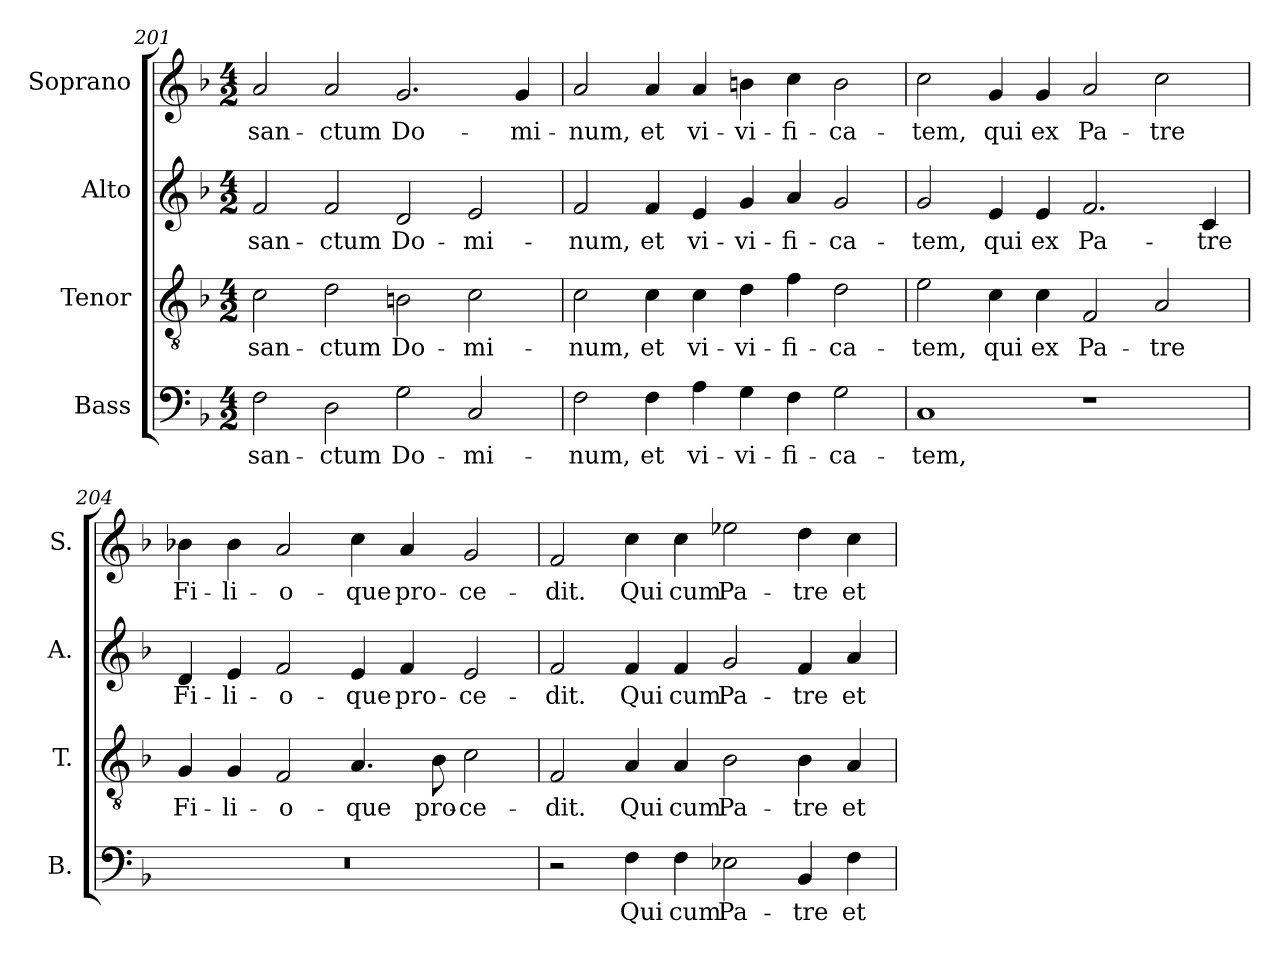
**kern	**text	**kern	**text	**kern	**text	**kern	**text
*part4	*part4	*part3	*part3	*part2	*part2	*part1	*part1
*staff4	*staff4	*staff3	*staff3	*staff2	*staff2	*staff1	*staff1
*I"Bass	*	*I"Tenor	*	*I"Alto	*	*I"Soprano	*
*I'B.	*	*I'T.	*	*I'A.	*	*I'S.	*
*clefF4	*	*clefGv2	*	*clefG2	*	*clefG2	*
*	*	*ITrd7c12	*	*	*	*	*
*k[b-]	*	*k[b-]	*	*k[b-]	*	*k[b-]	*
*F:	*	*F:	*	*F:	*	*F:	*
*M4/2	*	*M4/2	*	*M4/2	*	*M4/2	*
=201	=201	=201	=201	=201	=201	=201	=201
!	!LO:LY:b:color=#000000	!	!	!	!	!	!
!	!	!	!LO:LY:b:color=#000000	!	!	!	!
!	!	!	!	!	!LO:LY:b:color=#000000	!	!
!	!	!	!	!	!	!	!LO:LY:b:color=#000000
2Fi\	san-	2Ci\	san-	2fi/	san-	2ai/	san-
!	!LO:LY:b:color=#000000	!	!	!	!	!	!
!	!	!	!LO:LY:b:color=#000000	!	!	!	!
!	!	!	!	!	!LO:LY:b:color=#000000	!	!
!	!	!	!	!	!	!	!LO:LY:b:color=#000000
2Di\	-ctum	2Di\	-ctum	2fi/	-ctum	2ai/	-ctum
!	!LO:LY:b:color=#000000	!	!	!	!	!	!
!	!	!	!LO:LY:b:color=#000000	!	!	!	!
!	!	!	!	!	!LO:LY:b:color=#000000	!	!
!	!	!	!	!	!	!	!LO:LY:b:color=#000000
2Gi\	Do-	2BBni\	Do-	2di/	Do-	2.gi/	Do-
!	!LO:LY:b:color=#000000	!	!	!	!	!	!
!	!	!	!LO:LY:b:color=#000000	!	!	!	!
!	!	!	!	!	!LO:LY:b:color=#000000	!	!
2Ci/	-mi-	2Ci\	-mi-	2ei/	-mi-	.	.
!	!	!	!	!	!	!	!LO:LY:b:color=#000000
.	.	.	.	.	.	4gi/	-mi-
=202	=202	=202	=202	=202	=202	=202	=202
!	!LO:LY:b:color=#000000	!	!	!	!	!	!
!	!	!	!LO:LY:b:color=#000000	!	!	!	!
!	!	!	!	!	!LO:LY:b:color=#000000	!	!
!	!	!	!	!	!	!	!LO:LY:b:color=#000000
2Fi\	-num,	2Ci\	-num,	2fi/	-num,	2ai/	-num,
!	!LO:LY:b:color=#000000	!	!	!	!	!	!
!	!	!	!LO:LY:b:color=#000000	!	!	!	!
!	!	!	!	!	!LO:LY:b:color=#000000	!	!
!	!	!	!	!	!	!	!LO:LY:b:color=#000000
4Fi\	et	4Ci\	et	4fi/	et	4ai/	et
!	!LO:LY:b:color=#000000	!	!	!	!	!	!
!	!	!	!LO:LY:b:color=#000000	!	!	!	!
!	!	!	!	!	!LO:LY:b:color=#000000	!	!
!	!	!	!	!	!	!	!LO:LY:b:color=#000000
4Ai\	vi-	4Ci\	vi-	4ei/	vi-	4ai/	vi-
!	!LO:LY:b:color=#000000	!	!	!	!	!	!
!	!	!	!LO:LY:b:color=#000000	!	!	!	!
!	!	!	!	!	!LO:LY:b:color=#000000	!	!
!	!	!	!	!	!	!	!LO:LY:b:color=#000000
4Gi\	-vi-	4Di\	-vi-	4gi/	-vi-	4bni\	-vi-
!	!LO:LY:b:color=#000000	!	!	!	!	!	!
!	!	!	!LO:LY:b:color=#000000	!	!	!	!
!	!	!	!	!	!LO:LY:b:color=#000000	!	!
!	!	!	!	!	!	!	!LO:LY:b:color=#000000
4Fi\	-fi-	4Fi\	-fi-	4ai/	-fi-	4cci\	-fi-
!	!LO:LY:b:color=#000000	!	!	!	!	!	!
!	!	!	!LO:LY:b:color=#000000	!	!	!	!
!	!	!	!	!	!LO:LY:b:color=#000000	!	!
!	!	!	!	!	!	!	!LO:LY:b:color=#000000
2Gi\	-ca-	2Di\	-ca-	2gi/	-ca-	2bi\	-ca-
=203	=203	=203	=203	=203	=203	=203	=203
!	!LO:LY:b:color=#000000	!	!	!	!	!	!
!	!	!	!LO:LY:b:color=#000000	!	!	!	!
!	!	!	!	!	!LO:LY:b:color=#000000	!	!
!	!	!	!	!	!	!	!LO:LY:b:color=#000000
1Ci	-tem,	2Ei\	-tem,	2gi/	-tem,	2cci\	-tem,
!	!	!	!LO:LY:b:color=#000000	!	!	!	!
!	!	!	!	!	!LO:LY:b:color=#000000	!	!
!	!	!	!	!	!	!	!LO:LY:b:color=#000000
.	.	4Ci\	qui	4ei/	qui	4gi/	qui
!	!	!	!LO:LY:b:color=#000000	!	!	!	!
!	!	!	!	!	!LO:LY:b:color=#000000	!	!
!	!	!	!	!	!	!	!LO:LY:b:color=#000000
.	.	4Ci\	ex	4ei/	ex	4gi/	ex
!	!	!	!LO:LY:b:color=#000000	!	!	!	!
!	!	!	!	!	!LO:LY:b:color=#000000	!	!
!	!	!	!	!	!	!	!LO:LY:b:color=#000000
1r	.	2FFi/	Pa-	2.fi/	Pa-	2ai/	Pa-
!	!	!	!LO:LY:b:color=#000000	!	!	!	!
!	!	!	!	!	!	!	!LO:LY:b:color=#000000
.	.	2AAi/	-tre	.	.	2cci\	-tre
!	!	!	!	!	!LO:LY:b:color=#000000	!	!
.	.	.	.	4ci/	-tre	.	.
!!LO:LB:g=z
=204	=204	=204	=204	=204	=204	=204	=204
!LO:N:vis=1	!	!	!	!	!	!	!
!	!	!	!LO:LY:b:color=#000000	!	!	!	!
!	!	!	!	!	!LO:LY:b:color=#000000	!	!
!	!	!	!	!	!	!	!LO:LY:b:color=#000000
0r	.	4GGi/	Fi-	4di/	Fi-	4b-Xi\	Fi-
!	!	!	!LO:LY:b:color=#000000	!	!	!	!
!	!	!	!	!	!LO:LY:b:color=#000000	!	!
!	!	!	!	!	!	!	!LO:LY:b:color=#000000
.	.	4GGi/	-li-	4ei/	-li-	4b-i\	-li-
!	!	!	!LO:LY:b:color=#000000	!	!	!	!
!	!	!	!	!	!LO:LY:b:color=#000000	!	!
!	!	!	!	!	!	!	!LO:LY:b:color=#000000
.	.	2FFi/	-o-	2fi/	-o-	2ai/	-o-
!	!	!	!LO:LY:b:color=#000000	!	!	!	!
!	!	!	!	!	!LO:LY:b:color=#000000	!	!
!	!	!	!	!	!	!	!LO:LY:b:color=#000000
.	.	4.AAi/	-que	4ei/	-que	4cci\	-que
!	!	!	!	!	!LO:LY:b:color=#000000	!	!
!	!	!	!	!	!	!	!LO:LY:b:color=#000000
.	.	.	.	4fi/	pro-	4ai/	pro-
!	!	!	!LO:LY:b:color=#000000	!	!	!	!
.	.	8BB-i\	pro-	.	.	.	.
!	!	!	!LO:LY:b:color=#000000	!	!	!	!
!	!	!	!	!	!LO:LY:b:color=#000000	!	!
!	!	!	!	!	!	!	!LO:LY:b:color=#000000
.	.	2Ci\	-ce-	2ei/	-ce-	2gi/	-ce-
=205	=205	=205	=205	=205	=205	=205	=205
!	!	!	!LO:LY:b:color=#000000	!	!	!	!
!	!	!	!	!	!LO:LY:b:color=#000000	!	!
!	!	!	!	!	!	!	!LO:LY:b:color=#000000
2r	.	2FFi/	-dit.	2fi/	-dit.	2fi/	-dit.
!	!LO:LY:b:color=#000000	!	!	!	!	!	!
!	!	!	!LO:LY:b:color=#000000	!	!	!	!
!	!	!	!	!	!LO:LY:b:color=#000000	!	!
!	!	!	!	!	!	!	!LO:LY:b:color=#000000
4Fi\	Qui	4AAi/	Qui	4fi/	Qui	4cci\	Qui
!	!LO:LY:b:color=#000000	!	!	!	!	!	!
!	!	!	!LO:LY:b:color=#000000	!	!	!	!
!	!	!	!	!	!LO:LY:b:color=#000000	!	!
!	!	!	!	!	!	!	!LO:LY:b:color=#000000
4Fi\	cum	4AAi/	cum	4fi/	cum	4cci\	cum
!	!LO:LY:b:color=#000000	!	!	!	!	!	!
!	!	!	!LO:LY:b:color=#000000	!	!	!	!
!	!	!	!	!	!LO:LY:b:color=#000000	!	!
!	!	!	!	!	!	!	!LO:LY:b:color=#000000
2E-Xi\	Pa-	2BB-i\	Pa-	2gi/	Pa-	2ee-Xi\	Pa-
!	!LO:LY:b:color=#000000	!	!	!	!	!	!
!	!	!	!LO:LY:b:color=#000000	!	!	!	!
!	!	!	!	!	!LO:LY:b:color=#000000	!	!
!	!	!	!	!	!	!	!LO:LY:b:color=#000000
4BB-i/	-tre	4BB-i\	-tre	4fi/	-tre	4ddi\	-tre
!	!LO:LY:b:color=#000000	!	!	!	!	!	!
!	!	!	!LO:LY:b:color=#000000	!	!	!	!
!	!	!	!	!	!LO:LY:b:color=#000000	!	!
!	!	!	!	!	!	!	!LO:LY:b:color=#000000
4Fi\	et	4AAi/	et	4ai/	et	4cci\	et
=	=	=	=	=	=	=	=
*-	*-	*-	*-	*-	*-	*-	*-
